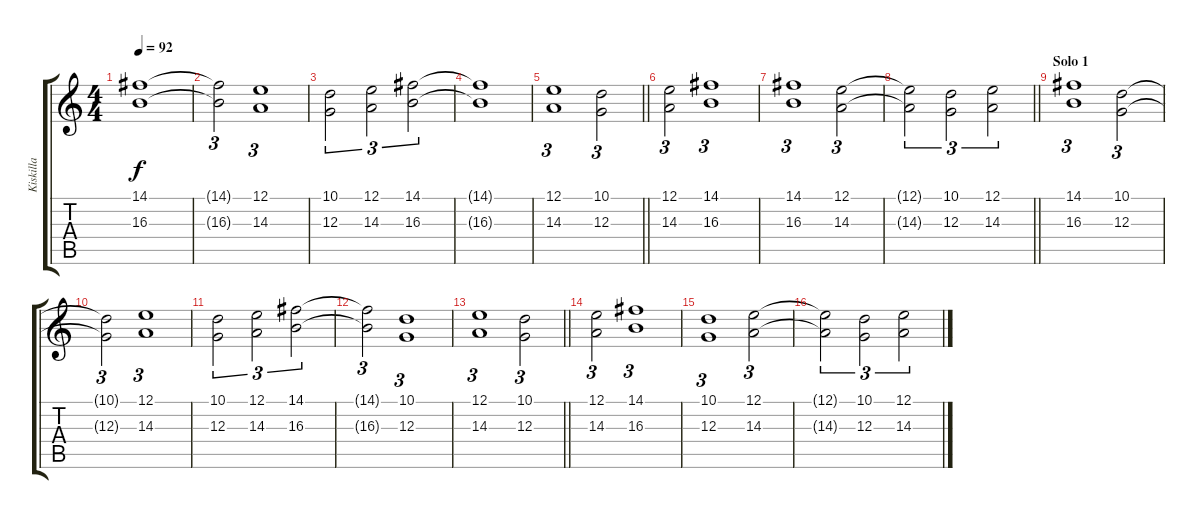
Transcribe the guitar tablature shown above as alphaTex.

\track ("Kiskilla" "Kiskilla") {instrument stringensemble1}
\staff {score tabs}
\tuning (E4 B3 G3 D3 A2 E2) {hide}
\ts (4 4)
\tempo 92
\clef g2
\ks c
(14.1 16.3).1{dy f} |
(14.1{t} 16.3{t}).2{tu (3 2)} (12.1 14.3).1{tu (3 2)} |
(10.1 12.3).2{tu (3 2)} (12.1 14.3).2{tu (3 2)} (14.1 16.3).2{tu (3 2)} |
(14.1{t} 16.3{t}).1 |
\barLineRight lightlight
(12.1 14.3).1{tu (3 2)} (10.1 12.3).2{tu (3 2)} |
(12.1 14.3).2{tu (3 2)} (14.1 16.3).1{tu (3 2)} |
(14.1 16.3).1{tu (3 2)} (12.1 14.3).2{tu (3 2)} |
\barLineRight lightlight
(12.1{t} 14.3{t}).2{tu (3 2)} (10.1 12.3).2{tu (3 2)} (12.1 14.3).2{tu (3 2)} |
\section ("" "Solo 1")
(14.1 16.3).1{tu (3 2) volume 8 instrument drawbarorgan} (10.1 12.3).2{tu (3 2)} |
(10.1{t} 12.3{t}).2{tu (3 2)} (12.1 14.3).1{tu (3 2)} |
(10.1 12.3).2{tu (3 2)} (12.1 14.3).2{tu (3 2)} (14.1 16.3).2{tu (3 2)} |
(14.1{t} 16.3{t}).2{tu (3 2)} (10.1 12.3).1{tu (3 2)} |
\barLineRight lightlight
(12.1 14.3).1{tu (3 2)} (10.1 12.3).2{tu (3 2)} |
(12.1 14.3).2{tu (3 2)} (14.1 16.3).1{tu (3 2)} |
(10.1 12.3).1{tu (3 2)} (12.1 14.3).2{tu (3 2)} |
(12.1{t} 14.3{t}).2{tu (3 2)} (10.1 12.3).2{tu (3 2)} (12.1 14.3).2{tu (3 2)}
